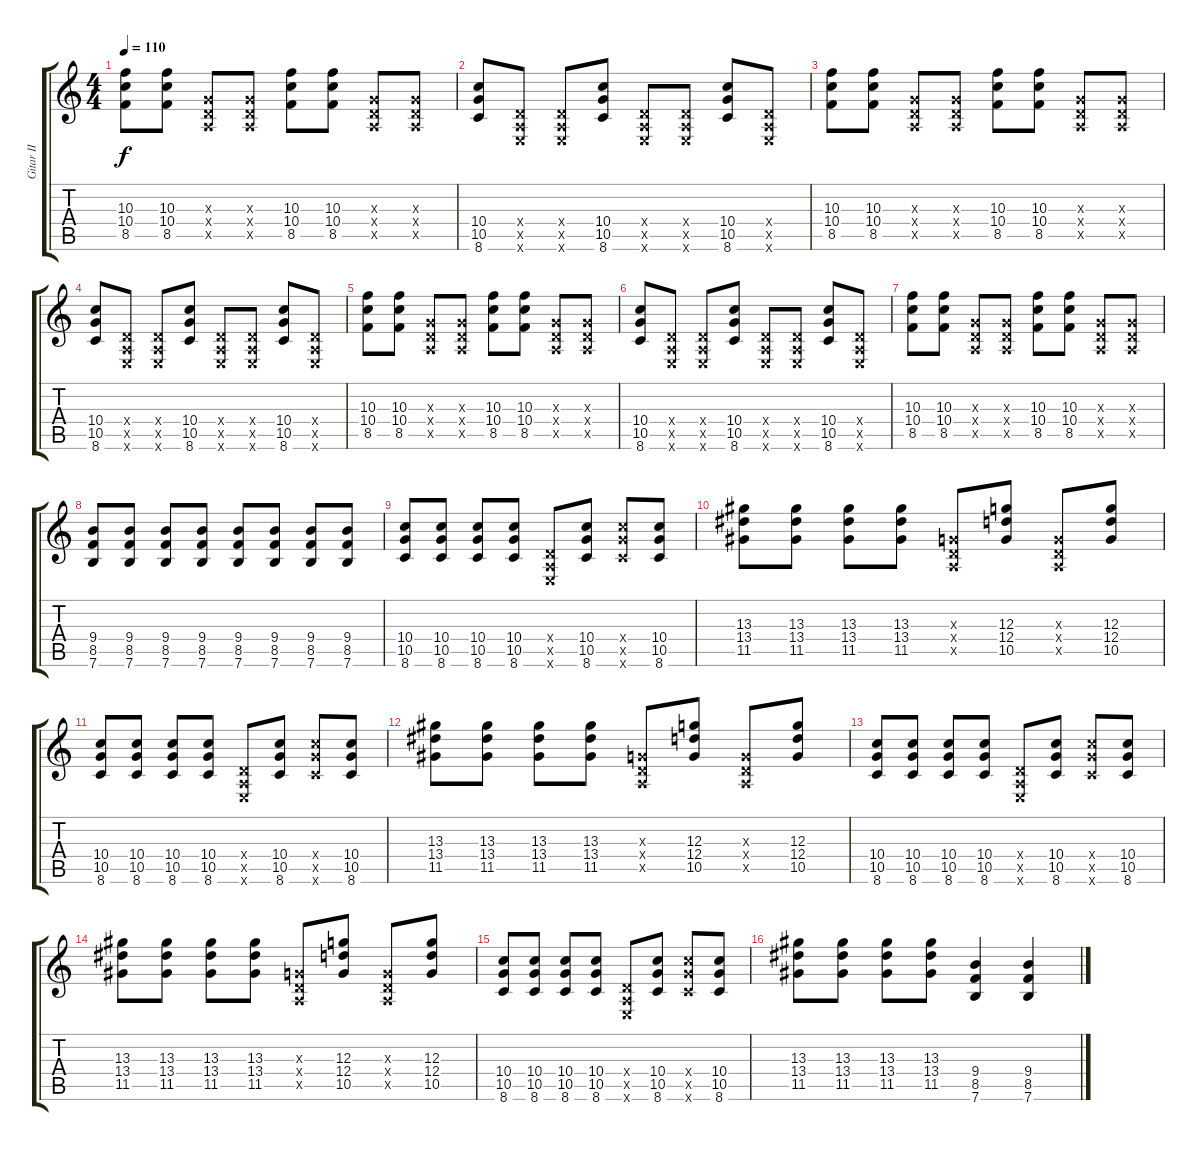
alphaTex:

\track ("Gitar II" "Gitar II") {instrument distortionguitar}
\staff {score tabs}
\tuning (E4 B3 G3 D3 A2 E2) {hide}
\ts (4 4)
\tempo 110
\clef g2
\ks c
(10.3 10.4 8.5).8{dy f} (10.3 10.4 8.5).8 (0.3{x} 0.4{x} 0.5{x}).8 (0.3{x} 0.4{x} 0.5{x}).8 (10.3 10.4 8.5).8 (10.3 10.4 8.5).8 (0.3{x} 0.4{x} 0.5{x}).8 (0.3{x} 0.4{x} 0.5{x}).8 |
(10.4 10.5 8.6).8 (0.4{x} 0.5{x} 0.6{x}).8 (0.4{x} 0.5{x} 0.6{x}).8 (10.4 10.5 8.6).8 (0.4{x} 0.5{x} 0.6{x}).8 (0.4{x} 0.5{x} 0.6{x}).8 (10.4 10.5 8.6).8 (0.4{x} 0.5{x} 0.6{x}).8 |
(10.3 10.4 8.5).8 (10.3 10.4 8.5).8 (0.3{x} 0.4{x} 0.5{x}).8 (0.3{x} 0.4{x} 0.5{x}).8 (10.3 10.4 8.5).8 (10.3 10.4 8.5).8 (0.3{x} 0.4{x} 0.5{x}).8 (0.3{x} 0.4{x} 0.5{x}).8 |
(10.4 10.5 8.6).8 (0.4{x} 0.5{x} 0.6{x}).8 (0.4{x} 0.5{x} 0.6{x}).8 (10.4 10.5 8.6).8 (0.4{x} 0.5{x} 0.6{x}).8 (0.4{x} 0.5{x} 0.6{x}).8 (10.4 10.5 8.6).8 (0.4{x} 0.5{x} 0.6{x}).8 |
(10.3 10.4 8.5).8 (10.3 10.4 8.5).8 (0.3{x} 0.4{x} 0.5{x}).8 (0.3{x} 0.4{x} 0.5{x}).8 (10.3 10.4 8.5).8 (10.3 10.4 8.5).8 (0.3{x} 0.4{x} 0.5{x}).8 (0.3{x} 0.4{x} 0.5{x}).8 |
(10.4 10.5 8.6).8 (0.4{x} 0.5{x} 0.6{x}).8 (0.4{x} 0.5{x} 0.6{x}).8 (10.4 10.5 8.6).8 (0.4{x} 0.5{x} 0.6{x}).8 (0.4{x} 0.5{x} 0.6{x}).8 (10.4 10.5 8.6).8 (0.4{x} 0.5{x} 0.6{x}).8 |
(10.3 10.4 8.5).8 (10.3 10.4 8.5).8 (0.3{x} 0.4{x} 0.5{x}).8 (0.3{x} 0.4{x} 0.5{x}).8 (10.3 10.4 8.5).8 (10.3 10.4 8.5).8 (0.3{x} 0.4{x} 0.5{x}).8 (0.3{x} 0.4{x} 0.5{x}).8 |
(9.4 8.5 7.6).8 (9.4 8.5 7.6).8 (9.4 8.5 7.6).8 (9.4 8.5 7.6).8 (9.4 8.5 7.6).8 (9.4 8.5 7.6).8 (9.4 8.5 7.6).8 (9.4 8.5 7.6).8 |
(10.4 10.5 8.6).8 (10.4 10.5 8.6).8 (10.4 10.5 8.6).8 (10.4 10.5 8.6).8 (0.4{x} 0.5{x} 0.6{x}).8 (10.4 10.5 8.6).8 (10.4{x} 10.5{x} 8.6{x}).8 (10.4 10.5 8.6).8 |
(13.3 13.4 11.5).8 (13.3 13.4 11.5).8 (13.3 13.4 11.5).8 (13.3 13.4 11.5).8 (0.3{x} 0.4{x} 0.5{x}).8 (12.3 12.4 10.5).8 (0.3{x} 0.4{x} 0.5{x}).8 (12.3 12.4 10.5).8 |
(10.4 10.5 8.6).8 (10.4 10.5 8.6).8 (10.4 10.5 8.6).8 (10.4 10.5 8.6).8 (0.4{x} 0.5{x} 0.6{x}).8 (10.4 10.5 8.6).8 (10.4{x} 10.5{x} 8.6{x}).8 (10.4 10.5 8.6).8 |
(13.3 13.4 11.5).8 (13.3 13.4 11.5).8 (13.3 13.4 11.5).8 (13.3 13.4 11.5).8 (0.3{x} 0.4{x} 0.5{x}).8 (12.3 12.4 10.5).8 (0.3{x} 0.4{x} 0.5{x}).8 (12.3 12.4 10.5).8 |
(10.4 10.5 8.6).8 (10.4 10.5 8.6).8 (10.4 10.5 8.6).8 (10.4 10.5 8.6).8 (0.4{x} 0.5{x} 0.6{x}).8 (10.4 10.5 8.6).8 (10.4{x} 10.5{x} 8.6{x}).8 (10.4 10.5 8.6).8 |
(13.3 13.4 11.5).8 (13.3 13.4 11.5).8 (13.3 13.4 11.5).8 (13.3 13.4 11.5).8 (0.3{x} 0.4{x} 0.5{x}).8 (12.3 12.4 10.5).8 (0.3{x} 0.4{x} 0.5{x}).8 (12.3 12.4 10.5).8 |
(10.4 10.5 8.6).8 (10.4 10.5 8.6).8 (10.4 10.5 8.6).8 (10.4 10.5 8.6).8 (0.4{x} 0.5{x} 0.6{x}).8 (10.4 10.5 8.6).8 (10.4{x} 10.5{x} 8.6{x}).8 (10.4 10.5 8.6).8 |
(13.3 13.4 11.5).8 (13.3 13.4 11.5).8 (13.3 13.4 11.5).8 (13.3 13.4 11.5).8 (9.4 8.5 7.6).4 (9.4 8.5 7.6).4
